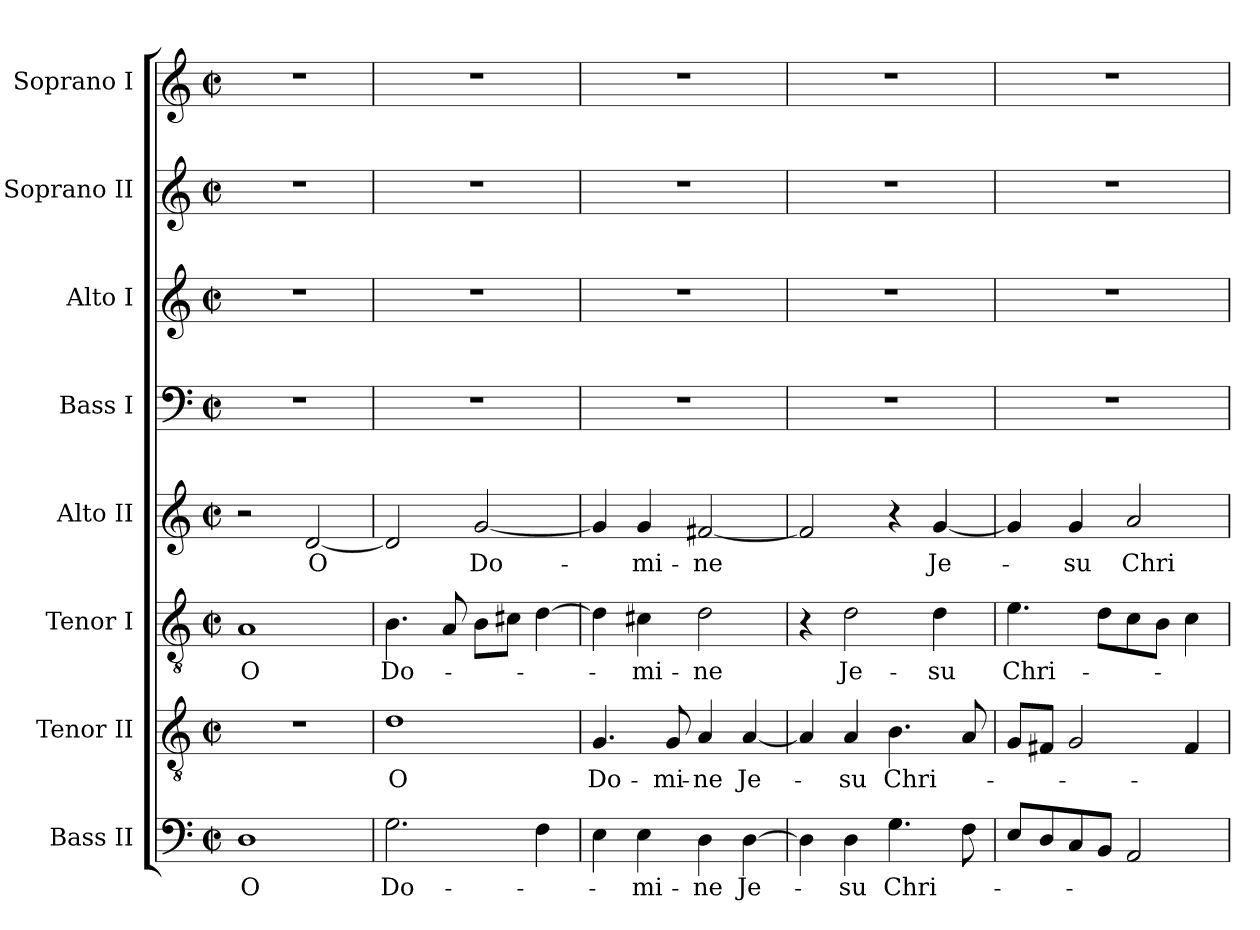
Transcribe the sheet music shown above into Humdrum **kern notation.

**kern	**text	**kern	**text	**kern	**text	**kern	**text	**kern	**kern	**kern	**kern
*part8	*part8	*part7	*part7	*part6	*part6	*part5	*part5	*part4	*part3	*part2	*part1
*staff8	*staff8	*staff7	*staff7	*staff6	*staff6	*staff5	*staff5	*staff4	*staff3	*staff2	*staff1
*I"Bass II	*	*I"Tenor II	*	*I"Tenor I	*	*I"Alto II	*	*I"Bass I	*I"Alto I	*I"Soprano II	*I"Soprano I
*I'B2	*	*I'T2	*	*I'T1	*	*I'A2	*	*I'B1	*I'A1	*I'S2	*I'S1
*clefF4	*	*clefGv2	*	*clefGv2	*	*clefG2	*	*clefF4	*clefG2	*clefG2	*clefG2
*k[]	*	*k[]	*	*k[]	*	*k[]	*	*k[]	*k[]	*k[]	*k[]
*C:	*	*C:	*	*C:	*	*C:	*	*C:	*C:	*C:	*C:
*M2/2	*	*M2/2	*	*M2/2	*	*M2/2	*	*M2/2	*M2/2	*M2/2	*M2/2
*met(c|)	*	*met(c|)	*	*met(c|)	*	*met(c|)	*	*met(c|)	*met(c|)	*met(c|)	*met(c|)
=1	=1	=1	=1	=1	=1	=1	=1	=1	=1	=1	=1
1D	O	1r	.	1A	O	2r	.	1r	1r	1r	1r
.	.	.	.	.	.	[<2d/	O	.	.	.	.
=2	=2	=2	=2	=2	=2	=2	=2	=2	=2	=2	=2
2.G\	Do-	1d	O	4.B\	Do-	2d/]	.	1r	1r	1r	1r
.	.	.	.	8A/	.	.	.	.	.	.	.
.	.	.	.	8B\L	.	[<2g/	Do-	.	.	.	.
.	.	.	.	8c#X\J	.	.	.	.	.	.	.
4F\	.	.	.	[>4d\	.	.	.	.	.	.	.
=3	=3	=3	=3	=3	=3	=3	=3	=3	=3	=3	=3
4E\	.	4.G/	Do-	4d\]	.	4g/]	.	1r	1r	1r	1r
4E\	-mi-	.	.	4c#X\	-mi-	4g/	-mi-	.	.	.	.
.	.	8G/	-mi-	.	.	.	.	.	.	.	.
4D\	-ne	4A/	-ne	2d\	-ne	[<2f#X/	-ne	.	.	.	.
[>4D\	Je-	[4A/	Je-	.	.	.	.	.	.	.	.
=4	=4	=4	=4	=4	=4	=4	=4	=4	=4	=4	=4
4D\]	.	4A/]	.	4r	.	2f#/]	.	1r	1r	1r	1r
4D\	-su	4A/	-su	2d\	Je-	.	.	.	.	.	.
4.G\	Chri-	4.B\	Chri-	.	.	4r	.	.	.	.	.
.	.	.	.	4d\	-su	[<4g/	Je-	.	.	.	.
8F\	.	8A/	.	.	.	.	.	.	.	.	.
!!LO:PB:g=z
=5	=5	=5	=5	=5	=5	=5	=5	=5	=5	=5	=5
8E/L	.	8G/L	.	4.e\	Chri-	4g/]	.	1r	1r	1r	1r
8D/	.	8F#X/J	.	.	.	.	.	.	.	.	.
8C/	.	2G/	.	.	.	4g/	-su	.	.	.	.
8BB/J	.	.	.	8d\L	.	.	.	.	.	.	.
2AA/	.	.	.	8c\	.	2a/	Chri-	.	.	.	.
.	.	.	.	8B\J	.	.	.	.	.	.	.
.	.	4F#/	.	4c\	.	.	.	.	.	.	.
=	=	=	=	=	=	=	=	=	=	=	=
*-	*-	*-	*-	*-	*-	*-	*-	*-	*-	*-	*-
